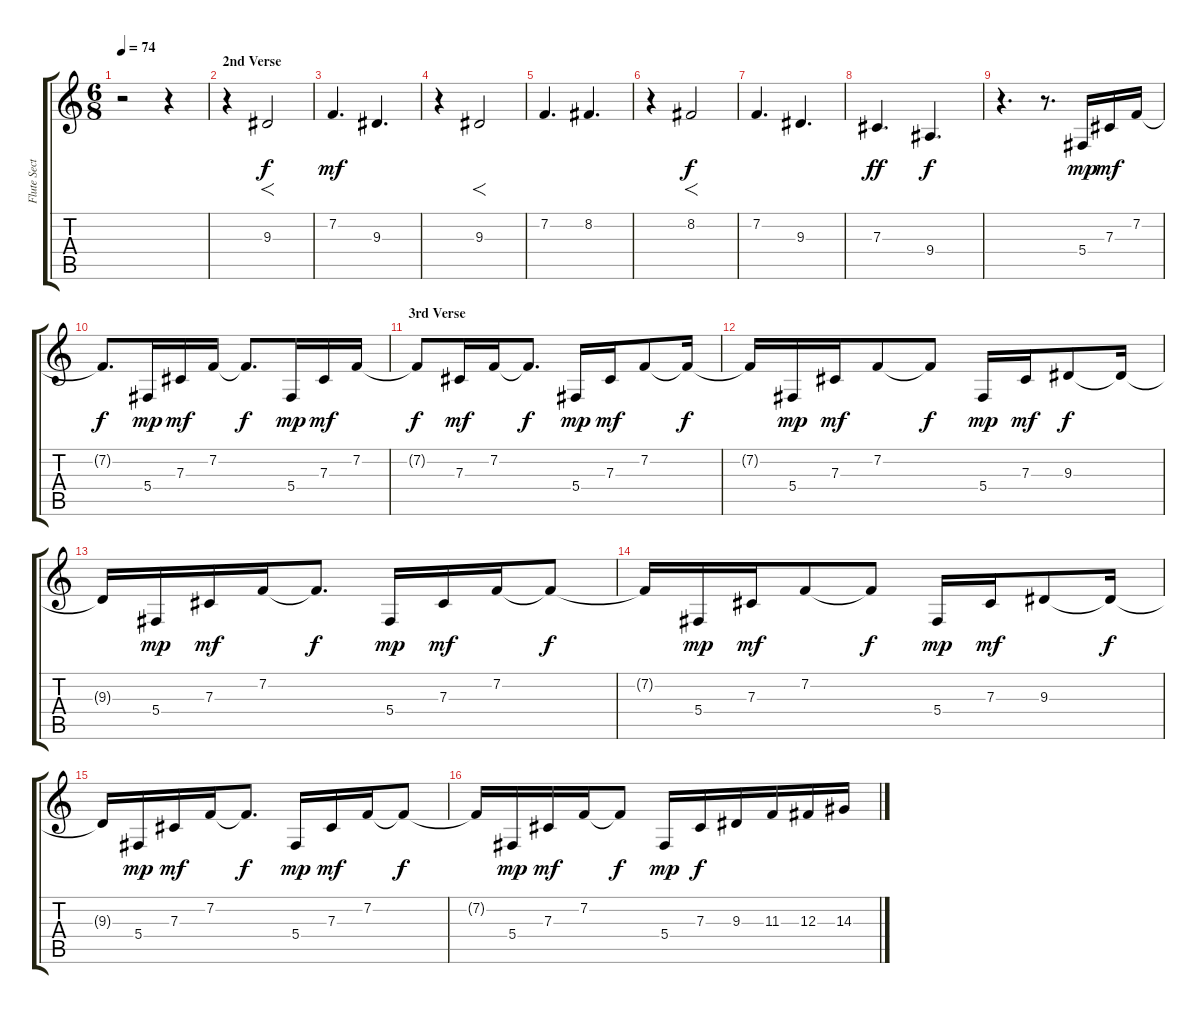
\track ("Flute Section (SF Symphony)" "Flute Sect") {instrument flute}
\staff {score tabs}
\tuning (Eb4 Bb3 Gb3 Db3 Ab2 Eb2) {hide}
\ts (6 8)
\tempo 74
\clef g2
\ks c
r.2{dy f} r.4 |
\section ("" "2nd Verse")
r.4 9.3.2{f} |
7.2.4{d dy mf} 9.3.4{d} |
r.4 9.3.2{f} |
7.2.4{d} 8.2.4{d} |
r.4 8.2.2{f dy f} |
7.2.4{d} 9.3.4{d} |
7.3.4{d dy ff} 9.4.4{d dy f} |
r.4{d} r.8{d} 5.4.16{dy mp} 7.3.16{dy mf} 7.2.16 |
7.2{t}.8{d dy f} 5.4.16{dy mp} 7.3.16{dy mf} 7.2.16 7.2{t}.8{d dy f} 5.4.16{dy mp} 7.3.16{dy mf} 7.2.16 |
\section ("" "3rd Verse")
7.2{t}.8{dy f} 7.3.16{dy mf} 7.2.16 7.2{t}.8{d dy f} 5.4.16{dy mp} 7.3.16{dy mf} 7.2.8 7.2{t}.16{dy f} |
7.2{t}.16 5.4.16{dy mp} 7.3.16{dy mf} 7.2.8 7.2{t}.8{dy f} 5.4.16{dy mp} 7.3.16{dy mf} 9.3.8{dy f} 9.3{t}.16 |
9.3{t}.16 5.4.16{dy mp} 7.3.16{dy mf} 7.2.16 7.2{t}.8{d dy f} 5.4.16{dy mp} 7.3.16{dy mf} 7.2.16 7.2{t}.8{dy f} |
7.2{t}.16 5.4.16{dy mp} 7.3.16{dy mf} 7.2.8 7.2{t}.8{dy f} 5.4.16{dy mp} 7.3.16{dy mf} 9.3.8 9.3{t}.16{dy f} |
9.3{t}.16 5.4.16{dy mp} 7.3.16{dy mf} 7.2.16 7.2{t}.8{d dy f} 5.4.16{dy mp} 7.3.16{dy mf} 7.2.16 7.2{t}.8{dy f} |
7.2{t}.16 5.4.16{dy mp} 7.3.16{dy mf} 7.2.16 7.2{t}.8{dy f} 5.4.16{dy mp} 7.3.16{dy f} 9.3.16 11.3.16 12.3.16 14.3.16
